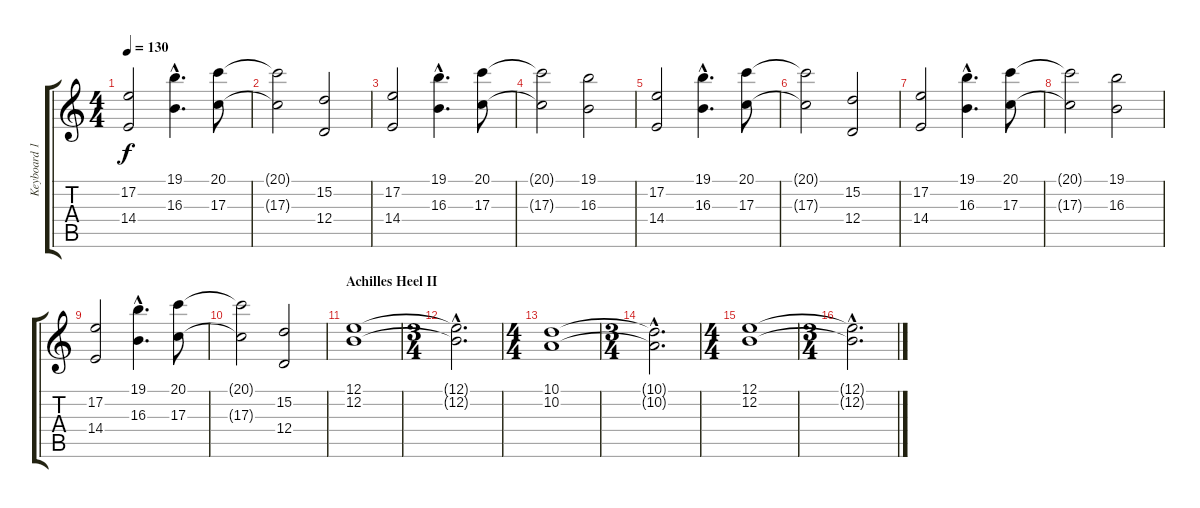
\track ("Keyboard 1" "Keyboard 1") {instrument stringensemble1}
\staff {score tabs}
\tuning (E4 B3 G3 D3 A2 E2) {hide}
\ts (4 4)
\tempo 130
\clef g2
\ks c
(17.2 14.4).2{dy f} (19.1{hac} 16.3{hac}).4{d} (20.1 17.3).8 |
(20.1{t} 17.3{t}).2 (15.2 12.4).2 |
(17.2 14.4).2 (19.1{hac} 16.3{hac}).4{d} (20.1 17.3).8 |
(20.1{t} 17.3{t}).2 (19.1 16.3).2 |
(17.2 14.4).2 (19.1{hac} 16.3{hac}).4{d} (20.1 17.3).8 |
(20.1{t} 17.3{t}).2 (15.2 12.4).2 |
(17.2 14.4).2 (19.1{hac} 16.3{hac}).4{d} (20.1 17.3).8 |
(20.1{t} 17.3{t}).2 (19.1 16.3).2 |
(17.2 14.4).2 (19.1{hac} 16.3{hac}).4{d} (20.1 17.3).8 |
(20.1{t} 17.3{t}).2 (15.2 12.4).2 |
\section ("" "Achilles Heel II")
(12.1 12.2).1 |
\ts (3 4)
(12.1{hac t} 12.2{hac t}).2{d} |
\ts (4 4)
(10.1 10.2).1 |
\ts (3 4)
(10.1{hac t} 10.2{hac t}).2{d} |
\ts (4 4)
(12.1 12.2).1 |
\ts (3 4)
(12.1{hac t} 12.2{hac t}).2{d}
